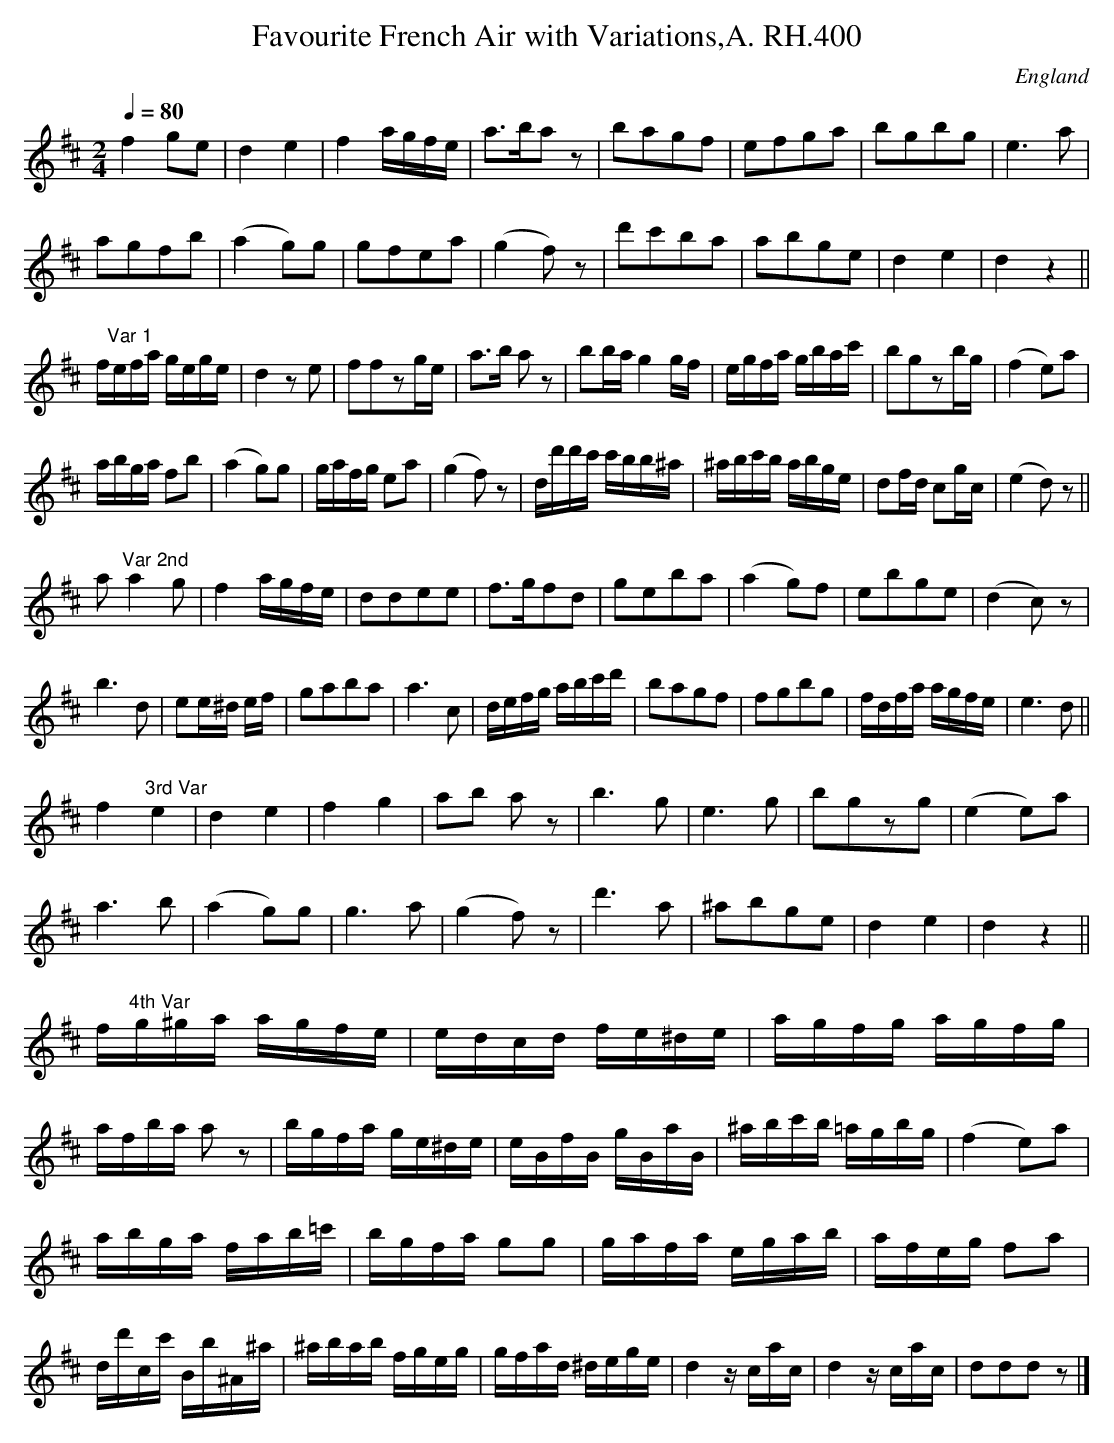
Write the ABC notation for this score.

X:1
T:Favourite French Air with Variations,A. RH.400
L:1/16
M:2/4
O:England
Q:1/4=80
K:D
f4g2e2|d4e4|f4agfe|a3ba2z2|\
b2a2g2f2|e2f2g2a2|b2g2b2g2|e6a2|!
a2g2f2b2|(a4g2)g2|g2f2e2a2|(g4f2)z2|\
d'2c'2b2a2|a2b2g2e2|d4e4|d4z4||!
f"Var 1"efa gege|d4z2e2|f2f2z2ge|a3b a2z2|\
b2bag4gf|egfa gbac'|b2g2z2bg|(f4e2)a2|!
abga f2b2|(a4g2)g2|gafg e2a2|(g4f2)z2|\
dd'd'c' c'bb^a|^abc'b abge|d2fd c2gc|(e4d2)z2||!
a2"Var 2nd"a4g2|f4agfe|d2d2e2e2|f3gf2d2|\
g2e2b2a2|(a4g2)f2|e2b2g2e2|(d4c2)z2|!
b6d2|e2e^d ef|g2a2b2a2|a6c2|\
defg abc'd'|b2a2g2f2|f2g2b2g2|fdfa agfe|e6d2||!
f4"3rd Var"e4|d4e4|f4g4|a2b2 a2z2|\
b6g2|e6g2|b2g2z2g2|(e4e2)a2|!
a6b2|(a4g2)g2|g6a2|(g4f2)z2|\
d'6a2|^a2b2g2e2|d4e4|d4z4||!
f"4th Var"g^ga agfe|edcd fe^de|agfg agfg|afba a2z2|\
bgfa ge^de|eBfB gBaB|^abc'b =agbg|(f4e2)a2|!
abga fab=c'|bgfa g2g2|gafa egab|afeg f2a2|!
dd'cc' Bb^A^a|^abab fgeg|gfad ^dege|d4zcac|\
d4zcac|d2d2d2z2|]
